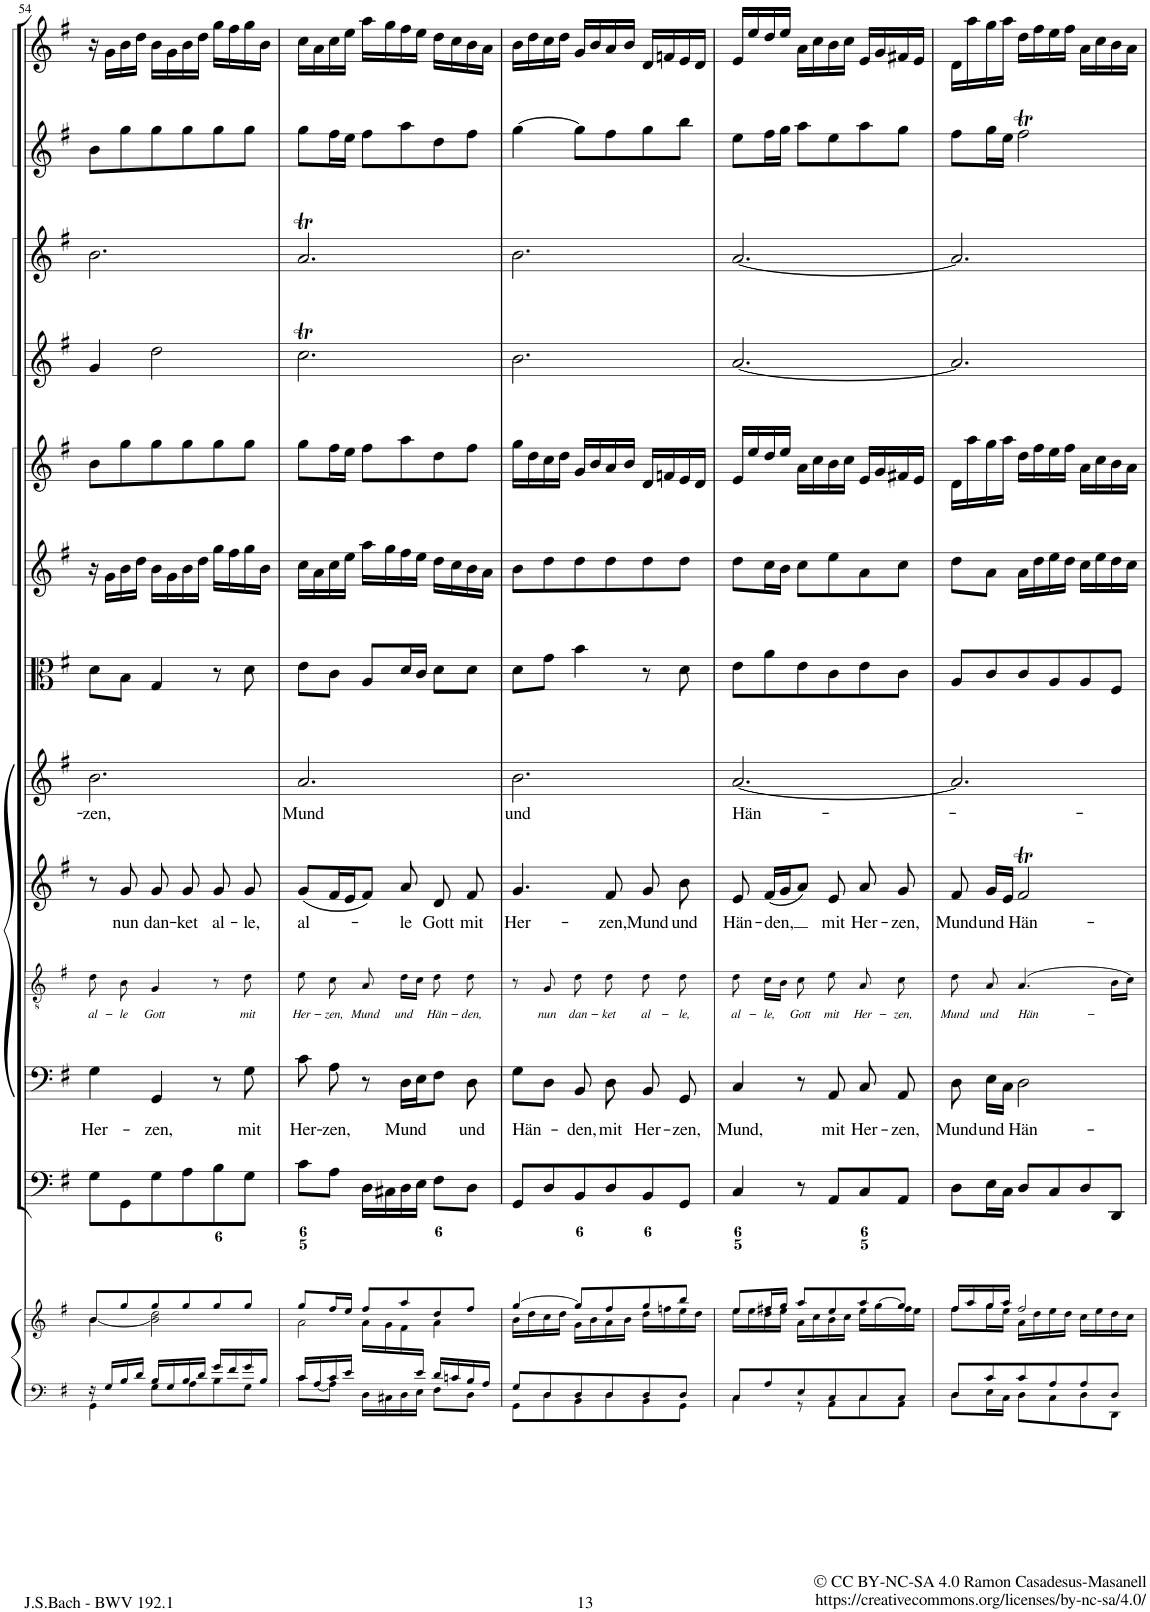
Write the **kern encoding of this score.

**kern	**kern	**kern	**kern	**text	**kern	**text	**kern	**text	**kern	**text	**kern	**kern	**kern	**kern	**kern	**kern	**kern
*part13	*part13	*part12	*part11	*part11	*part10	*part10	*part9	*part9	*part8	*part8	*part7	*part6	*part5	*part4	*part3	*part2	*part1
*staff14	*staff13	*staff12	*staff11	*staff11	*staff10	*staff10	*staff9	*staff9	*staff8	*staff8	*staff7	*staff6	*staff5	*staff4	*staff3	*staff2	*staff1
*I"Piano reduction	*	*I"Continuo	*I"Basso	*	*I"Tenore *	*	*I"Alto	*	*I"Soprano	*	*I"Viola	*I"Violino II	*I"Violino I	*I"Oboe II	*I"Oboe I	*I"Flauto traverso II	*I"Flauto traverso I
*I'Pno	*	*	*	*	*	*	*	*	*	*	*I'Vla	*I'Vln	*I'Vln	*I'Ob	*I'Ob	*	*
!!LO:PB:g=z
*clefF4	*clefG2	*clefF4	*clefF4	*	*clefGv2	*	*clefG2	*	*clefG2	*	*clefC3	*clefG2	*clefG2	*clefG2	*clefG2	*clefG2	*clefG2
*k[f#]	*k[f#]	*k[f#]	*k[f#]	*	*k[f#]	*	*k[f#]	*	*k[f#]	*	*k[f#]	*k[f#]	*k[f#]	*k[f#]	*k[f#]	*k[f#]	*k[f#]
*M3/4	*M3/4	*M3/4	*M3/4	*	*M3/4	*	*M3/4	*	*M3/4	*	*M3/4	*M3/4	*M3/4	*M3/4	*M3/4	*M3/4	*M3/4
=54	=54	=54	=54	=54	=54	=54	=54	=54	=54	=54	=54	=54	=54	=54	=54	=54	=54
*^	*^	*	*	*	*	*	*	*	*	*	*	*	*	*	*	*	*
!	!	!	!	!	!	!LO:LY:b	!	!LO:LY:b	!	!	!	!LO:LY:b	!	!	!	!	!	!	!
16r	4GG\	8b/L	[4b\	8G\L	4G\	Her-	8d\	al-	8r	.	2.b\	-zen,	8d\L	16r	8b\L	4g/	2.b\	8b\L	16r
16G/LL	.	.	.	.	.	.	.	.	.	.	.	.	.	16g\LL	.	.	.	.	16g\LL
!	!	!	!	!	!	!	!	!LO:LY:b	!	!LO:LY:b	!	!	!	!	!	!	!	!	!
16B/	.	8gg/	.	8GG\	.	.	8B\	-le	8g/	nun	.	.	8B\J	16b\	8gg\	.	.	8gg\	16b\
16d/JJ	.	.	.	.	.	.	.	.	.	.	.	.	.	16dd\JJ	.	.	.	.	16dd\JJ
!	!	!	!	!	!	!LO:LY:b	!	!LO:LY:b	!	!LO:LY:b	!	!	!	!	!	!	!	!	!
16B/LL	8G\L	8gg/	2b\] 2dd\	8G\	4GG/	-zen,	4G/	Gott	8g/	dan-	.	.	4G/	16b\LL	8gg\	2dd\	.	8gg\	16b\LL
16G/	.	.	.	.	.	.	.	.	.	.	.	.	.	16g\	.	.	.	.	16g\
!	!	!	!	!	!	!	!	!	!	!LO:LY:b	!	!	!	!	!	!	!	!	!
16B/	8A\	8gg/	.	8A\	.	.	.	.	8g/	-ket	.	.	.	16b\	8gg\	.	.	8gg\	16b\
16d/JJ	.	.	.	.	.	.	.	.	.	.	.	.	.	16dd\JJ	.	.	.	.	16dd\JJ
!	!	!	!	!	!	!	!	!	!	!LO:LY:b	!	!	!	!	!	!	!	!	!
16g/LL	8B\	8gg/	.	8B\	8r	.	8r	.	8g/	al-	.	.	8r	16gg\LL	8gg\	.	.	8gg\	16gg\LL
16f#/	.	.	.	.	.	.	.	.	.	.	.	.	.	16ff#\	.	.	.	.	16ff#\
!	!	!	!	!	!	!LO:LY:b	!	!LO:LY:b	!	!LO:LY:b	!	!	!	!	!	!	!	!	!
16g/	8G\J	8gg/J	.	8G\J	8G\	mit	8d\	mit	8g/	-le,	.	.	8d\	16gg\	8gg\J	.	.	8gg\J	16gg\
16B/JJ	.	.	.	.	.	.	.	.	.	.	.	.	.	16b\JJ	.	.	.	.	16b\JJ
=55	=55	=55	=55	=55	=55	=55	=55	=55	=55	=55	=55	=55	=55	=55	=55	=55	=55	=55	=55
*	*	*	*^	*	*	*	*	*	*	*	*	*	*	*	*	*	*	*	*
!	!	!	!	!	!	!	!LO:LY:b	!	!LO:LY:b	!	!LO:LY:b	!	!LO:LY:b	!	!	!	!	!	!	!
16c/LL	8c\L	8gg/L	2a\	4ryy	8c\L	8c\	Her-	8e\	Her-	(8g/L	al-	2.a/	Mund	8e\L	16cc\LL	8gg\L	2.ccT\	2.aT/	8gg\L	16cc\LL
[<16A/	.	.	.	.	.	.	.	.	.	.	.	.	.	.	16a\	.	.	.	.	16a\
!	!	!	!	!	!	!	!LO:LY:b	!	!LO:LY:b	!	!	!	!	!	!	!	!	!	!	!
16c/	8A\J]	16ff#/L	.	.	8A\J	8A\	-zen,	8c\	-zen,	16f#/L	.	.	.	8c\J	16cc\	16ff#\L	.	.	16ff#\L	16cc\
16e/JJ	.	16ee/JJ	.	.	.	.	.	.	.	16e/J	.	.	.	.	16ee\JJ	16ee\JJ	.	.	16ee\JJ	16ee\JJ
!	!	!	!	!	!	!	!	!	!LO:LY:b	!	!	!	!	!	!	!	!	!	!	!
8.ryy	16D\LL	8ff#/L	.	16a\LL	16D\LL	8r	.	8A/	Mund	8f#/J)	.	.	.	8A/L	16aa\LL	8ff#\L	.	.	8ff#\L	16aa\LL
.	16C#X\	.	.	16g\	16C#X\	.	.	.	.	.	.	.	.	.	16gg\	.	.	.	.	16gg\
!	!	!	!	!	!	!	!LO:LY:b	!	!LO:LY:b	!	!LO:LY:b	!	!	!	!	!	!	!	!	!
.	16D\	8aa/	.	16f#\	16D\	16D\LL	Mund	16d\LL	und	8a/	-le	.	.	16d/L	16ff#\	8aa\	.	.	8aa\	16ff#\
16e/JJ	16E\JJ	.	.	4ryy	16E\JJ	16E\J	.	16c\JJ	.	.	.	.	.	16c/JJ	16ee\JJ	.	.	.	.	16ee\JJ
!	!	!	!	!	!	!	!	!	!LO:LY:b	!	!LO:LY:b	!	!	!	!	!	!	!	!	!
16d/LL	8F#\L	8dd/	4a\	.	8F#\L	8F#\J	.	8d\	Hän-	8d/	Gott	.	.	8d\L	16dd\LL	8dd\	.	.	8dd\	16dd\LL
16cn/	.	.	.	.	.	.	.	.	.	.	.	.	.	.	16cc\	.	.	.	.	16cc\
!	!	!	!	!	!	!	!LO:LY:b	!	!LO:LY:b	!	!LO:LY:b	!	!	!	!	!	!	!	!	!
16B/	8D\J	8ff#/J	.	.	8D\J	8D\	und	8d\	-den,	8f#/	mit	.	.	8d\J	16b\	8ff#\J	.	.	8ff#\J	16b\
16A/JJ	.	.	.	16ryy	.	.	.	.	.	.	.	.	.	.	16a\JJ	.	.	.	.	16a\JJ
=56	=56	=56	=56	=56	=56	=56	=56	=56	=56	=56	=56	=56	=56	=56	=56	=56	=56	=56	=56	=56
!	!	!	!	!	!	!	!LO:LY:b	!	!	!	!LO:LY:b	!	!LO:LY:b	!	!	!	!	!	!	!
*	*	*	*v	*v	*	*	*	*	*	*	*	*	*	*	*	*	*	*	*	*
8G/L	8GG\L	[4gg/	16b\LL	8GG/L	8G\L	Hän-	8r	.	4.g/	Her-	2.b\	und	8d\L	8b\L	16gg\LL	2.b\	2.b\	[4gg\	16b\LL
.	.	.	16dd\	.	.	.	.	.	.	.	.	.	.	.	16dd\	.	.	.	16dd\
!	!	!	!	!	!	!	!	!LO:LY:b	!	!	!	!	!	!	!	!	!	!	!
8D/	8D\	.	16cc\	8D/	8D\J	.	8G/	nun	.	.	.	.	8g\J	8dd\	16cc\	.	.	.	16cc\
.	.	.	16dd\JJ	.	.	.	.	.	.	.	.	.	.	.	16dd\JJ	.	.	.	16dd\JJ
!	!	!	!	!	!	!LO:LY:b	!	!LO:LY:b	!	!	!	!	!	!	!	!	!	!	!
8D/	8BB\	8gg/L]	16g\LL	8BB/	8BB/	-den,	8d\	dan-	.	.	.	.	4b\	8dd\	16g/LL	.	.	8gg\L]	16g/LL
.	.	.	16b\	.	.	.	.	.	.	.	.	.	.	.	16b/	.	.	.	16b/
!	!	!	!	!	!	!LO:LY:b	!	!LO:LY:b	!	!LO:LY:b	!	!	!	!	!	!	!	!	!
8D/	8D\	8ff#/	16a\	8D/	8D\	mit	8d\	-ket	8f#/	-zen,	.	.	.	8dd\	16a/	.	.	8ff#\	16a/
.	.	.	16b\JJ	.	.	.	.	.	.	.	.	.	.	.	16b/JJ	.	.	.	16b/JJ
!	!	!	!	!	!	!LO:LY:b	!	!LO:LY:b	!	!LO:LY:b	!	!	!	!	!	!	!	!	!
8D/	8BB\	8gg/	16dd\LL	8BB/	8BB/	Her-	8d\	al-	8g/	Mund	.	.	8r	8dd\	16d/LL	.	.	8gg\	16d/LL
.	.	.	16ffn\	.	.	.	.	.	.	.	.	.	.	.	16fn/	.	.	.	16fn/
!	!	!	!	!	!	!LO:LY:b	!	!LO:LY:b	!	!LO:LY:b	!	!	!	!	!	!	!	!	!
8D/J	8GG\J	8bb/J	16ee\	8GG/J	8GG/	-zen,	8d\	-le,	8b\	und	.	.	8d\	8dd\J	16e/	.	.	8bb\J	16e/
.	.	.	16dd\JJ	.	.	.	.	.	.	.	.	.	.	.	16d/JJ	.	.	.	16d/JJ
=57	=57	=57	=57	=57	=57	=57	=57	=57	=57	=57	=57	=57	=57	=57	=57	=57	=57	=57	=57
!	!	!	!	!	!	!LO:LY:b	!	!LO:LY:b	!	!LO:LY:b	!	!LO:LY:b	!	!	!	!	!	!	!
8C/L	4C\	8ee/L	16ee\LL	4C/	4C/	Mund,	8d\	al-	8e/	Hän-	[2.a/	Hän-	8e\L	8dd\L	16e/LL	[2.a/	[2.a/	8ee\L	16e/LL
.	.	.	16ee\	.	.	.	.	.	.	.	.	.	.	.	16ee/	.	.	.	16ee/
!	!	!	!	!	!	!	!	!LO:LY:b	!	!LO:LY:b	!	!	!	!	!	!	!	!	!
8A/	.	16ff#X/L	16dd\	.	.	.	16c\LL	-le,	(16f#/LL	-den,	.	.	8a\	16cc\L	16dd/	.	.	16ff#\L	16dd/
.	.	16gg/JJ	16ee\JJ	.	.	.	16B\JJ	.	16g/J	.	.	.	.	16b\JJ	16ee/JJ	.	.	16gg\JJ	16ee/JJ
!	!	!	!	!	!	!	!	!LO:LY:b	!	!	!	!	!	!	!	!	!	!	!
8E/	8r	8aa/L	16a\LL	8r	8r	.	8c\	Gott	8a/J)	.	.	.	8e\	8cc\L	16a\LL	.	.	8aa\L	16a\LL
.	.	.	16cc\	.	.	.	.	.	.	.	.	.	.	.	16cc\	.	.	.	16cc\
!	!	!	!	!	!	!LO:LY:b	!	!LO:LY:b	!	!LO:LY:b	!	!	!	!	!	!	!	!	!
8C/	8AA\L	8ee/	16b\	8AA/L	8AA/	mit	8e\	mit	8e/	mit	.	.	8c\	8ee\	16b\	.	.	8ee\	16b\
.	.	.	16cc\JJ	.	.	.	.	.	.	.	.	.	.	.	16cc\JJ	.	.	.	16cc\JJ
!	!	!	!	!	!	!LO:LY:b	!	!LO:LY:b	!	!LO:LY:b	!	!	!	!	!	!	!	!	!
8C/	8C\	8aa/	16ee\LL	8C/	8C/	Her-	8A/	Her-	8a/	Her-	.	.	8e\	8a\	16e/LL	.	.	8aa\	16e/LL
.	.	.	[>16gg\	.	.	.	.	.	.	.	.	.	.	.	16g/	.	.	.	16g/
!	!	!	!	!	!	!LO:LY:b	!	!LO:LY:b	!	!LO:LY:b	!	!	!	!	!	!	!	!	!
8C/J	8AA\J	8gg/J]	16ff#\	8AA/J	8AA/	-zen,	8c\	-zen,	8g/	-zen,	.	.	8c\J	8cc\J	16f#X/	.	.	8gg\J	16f#X/
.	.	.	16ee\JJ	.	.	.	.	.	.	.	.	.	.	.	16e/JJ	.	.	.	16e/JJ
=58	=58	=58	=58	=58	=58	=58	=58	=58	=58	=58	=58	=58	=58	=58	=58	=58	=58	=58	=58
!	!	!	!	!	!	!LO:LY:b	!	!LO:LY:b	!	!LO:LY:b	!	!	!	!	!	!	!	!	!
8D/L	8D\L	16ff#/LL	8ff#\L	8D\L	8D\	Mund	8d\	Mund	8f#/	Mund	2.a/]	.	8A/L	8dd\L	16d\LL	2.a/]	2.a/]	8ff#\L	16d\LL
.	.	16aa/	.	.	.	.	.	.	.	.	.	.	.	.	16aa\	.	.	.	16aa\
!	!	!	!	!	!	!LO:LY:b	!	!LO:LY:b	!	!LO:LY:b	!	!	!	!	!	!	!	!	!
8c/	16E\L	16gg/	16gg\L	16E\L	16E\LL	und	8A/	und	16g/LL	und	.	.	8c/	8a\J	16gg\	.	.	16gg\L	16gg\
.	16C\JJ	16aa/JJ	16ee\JJ	16C\JJ	16C\JJ	.	.	.	16e/JJ	.	.	.	.	.	16aa\JJ	.	.	16ee\JJ	16aa\JJ
!	!	!	!	!	!	!LO:LY:b	!	!LO:LY:b	!	!LO:LY:b	!	!	!	!	!	!	!	!	!
8c/	8D\L	2ff#/	16a\LL	8D/L	2D\	Hän-	(4.A/	Hän-	2f#t/	Hän-	.	.	8c/	16a\LL	16dd\LL	.	.	2ff#t\	16dd\LL
.	.	.	16dd\	.	.	.	.	.	.	.	.	.	.	16dd\	16ff#\	.	.	.	16ff#\
8A/	8C\	.	16ee\	8C/	.	.	.	.	.	.	.	.	8A/	16ee\	16ee\	.	.	.	16ee\
.	.	.	16dd\JJ	.	.	.	.	.	.	.	.	.	.	16dd\JJ	16ff#\JJ	.	.	.	16ff#\JJ
8A/	8D\	.	16cc\LL	8D/	.	.	.	.	.	.	.	.	8A/	16cc\LL	16a\LL	.	.	.	16a\LL
.	.	.	16ee\	.	.	.	.	.	.	.	.	.	.	16ee\	16cc\	.	.	.	16cc\
8D/J	8DD\J	.	16dd\	8DD/J	.	.	16B\LL	.	.	.	.	.	8F#/J	16dd\	16b\	.	.	.	16b\
.	.	.	16cc\JJ	.	.	.	16c\JJ)	.	.	.	.	.	.	16cc\JJ	16a\JJ	.	.	.	16a\JJ
*v	*v	*	*	*	*	*	*	*	*	*	*	*	*	*	*	*	*	*	*
*	*v	*v	*	*	*	*	*	*	*	*	*	*	*	*	*	*	*	*
=	=	=	=	=	=	=	=	=	=	=	=	=	=	=	=	=	=
*-	*-	*-	*-	*-	*-	*-	*-	*-	*-	*-	*-	*-	*-	*-	*-	*-	*-
